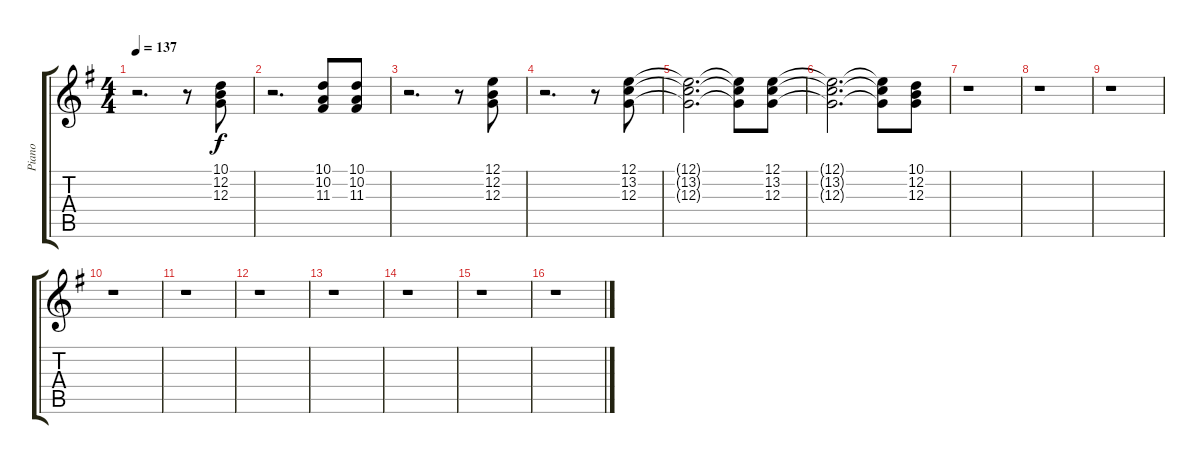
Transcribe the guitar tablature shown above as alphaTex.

\track ("Piano" "Piano") {instrument electricpiano2}
\staff {score tabs}
\tuning (E4 B3 G3 D3 A2 E2) {hide}
\ts (4 4)
\tempo 137
\clef g2
\ks g
r.2{d dy f instrument electricpiano2} r.8 (10.1 12.2 12.3).8 |
r.2{d} (10.1 10.2 11.3).8 (10.1 10.2 11.3).8 |
r.2{d} r.8 (12.1 12.2 12.3).8 |
r.2{d} r.8 (12.1 13.2 12.3).8 |
(12.1{t} 13.2{t} 12.3{t}).2{d} (12.1{t} 13.2{t} 12.3{t}).8 (12.1 13.2 12.3).8 |
(12.1{t} 13.2{t} 12.3{t}).2{d} (12.1{t} 13.2{t} 12.3{t}).8 (10.1 12.2 12.3).8 |
r.1 |
r.1 |
r.1 |
r.1 |
r.1 |
r.1 |
r.1 |
r.1 |
r.1 |
r.1
